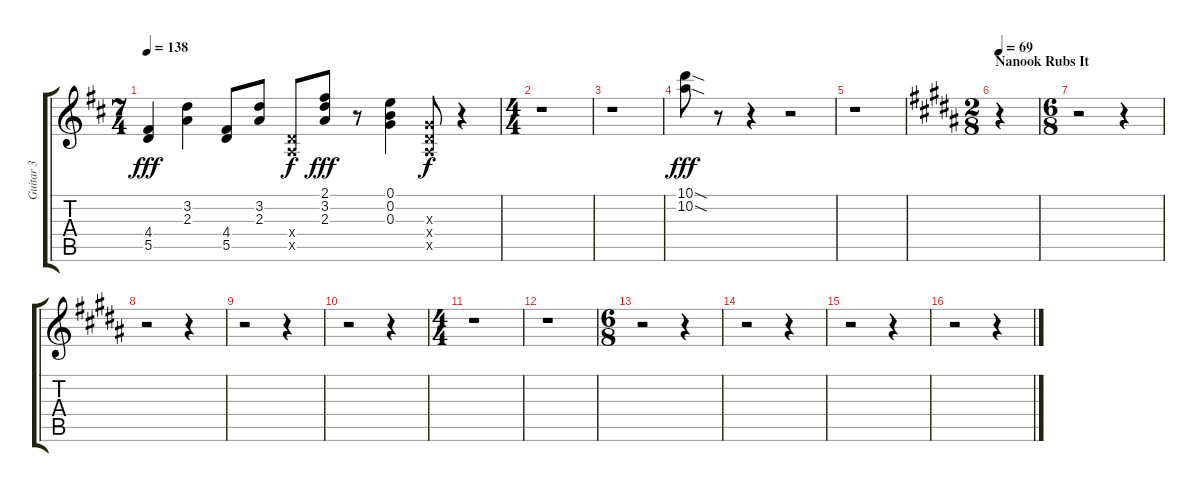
\track ("Guitar 3" "Guitar 3") {instrument electricguitarclean}
\staff {score tabs}
\tuning (E4 B3 G3 D3 A2 E2) {hide}
\ts (7 4)
\tempo 138
\clef g2
\ks d
(4.4 5.5).4{dy fff} (3.2 2.3).4 (4.4 5.5).8 (3.2 2.3).8 (0.4{x} 0.5{x}).8{dy f} (2.1 3.2 2.3).8{dy fff} r.8 (0.1 0.2 0.3).4 (0.3{x} 0.4{x} 0.5{x}).8{dy f} r.4 |
\ts (4 4)
r.1 |
r.1 |
(10.1{sod} 10.2{sod}).8{dy fff} r.8 r.4 r.2 |
r.1 |
\ts (2 8)
\section ("" "Nanook Rubs It")
\tempo 69
\ks b
r.4 |
\ts (6 8)
r.2 r.4 |
r.2 r.4 |
r.2 r.4 |
r.2 r.4 |
\ts (4 4)
r.1 |
r.1 |
\ts (6 8)
r.2 r.4 |
r.2 r.4 |
r.2 r.4 |
r.2 r.4
